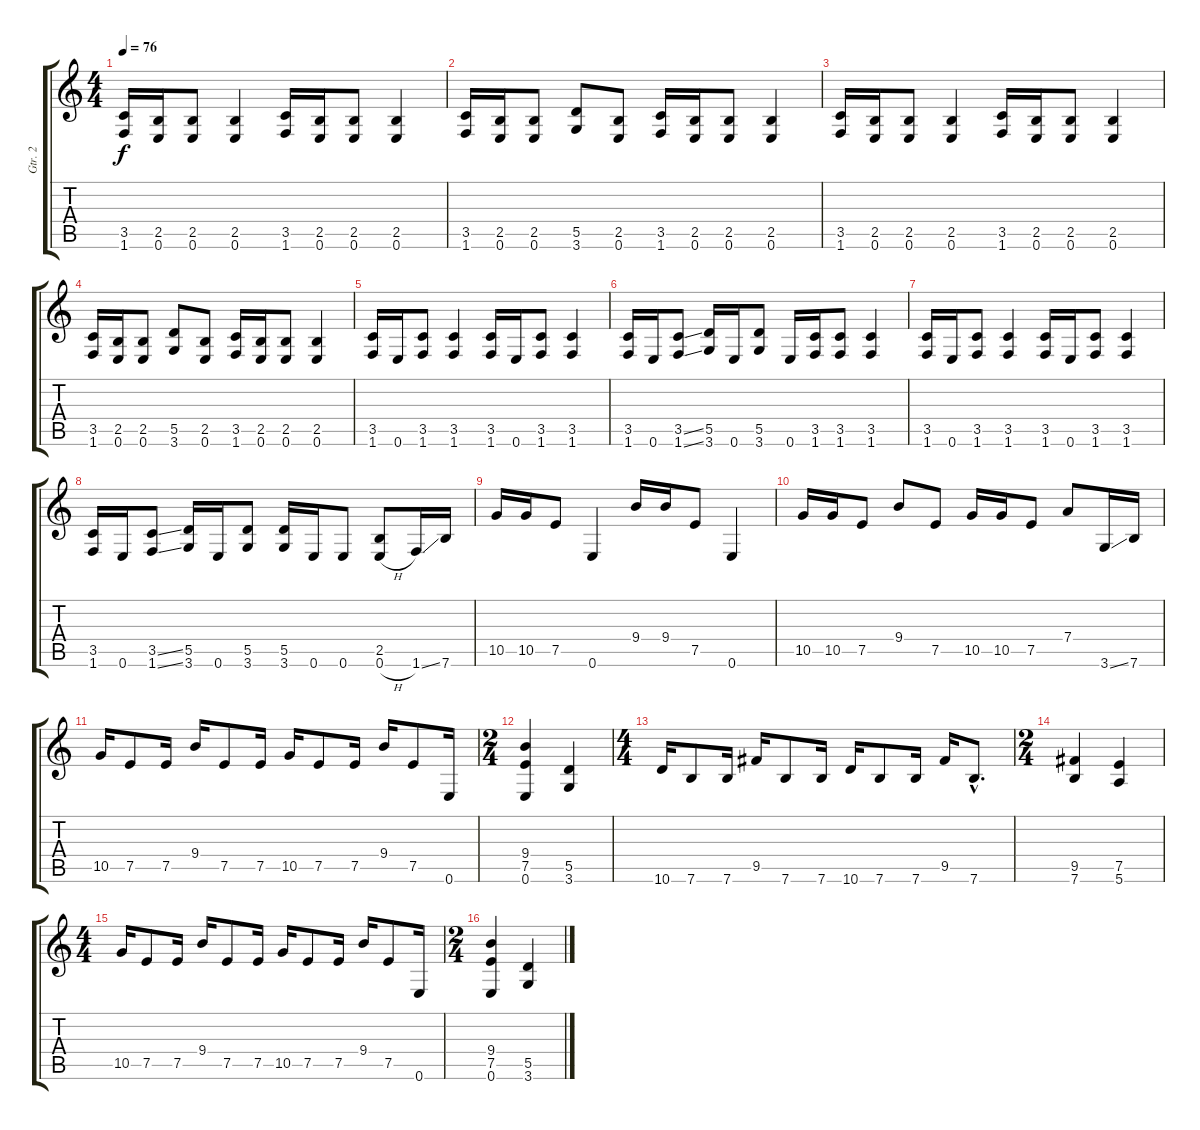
\track ("Gtr. 2" "Gtr. 2") {instrument distortionguitar}
\staff {score tabs}
\tuning (E4 B3 G3 D3 A2 E2) {hide}
\ts (4 4)
\tempo 76
\clef g2
\ks c
(3.5 1.6).16{dy f} (2.5 0.6).16 (2.5 0.6).8 (2.5 0.6).4 (3.5 1.6).16 (2.5 0.6).16 (2.5 0.6).8 (2.5 0.6).4 |
(3.5 1.6).16 (2.5 0.6).16 (2.5 0.6).8 (5.5 3.6).8 (2.5 0.6).8 (3.5 1.6).16 (2.5 0.6).16 (2.5 0.6).8 (2.5 0.6).4 |
(3.5 1.6).16 (2.5 0.6).16 (2.5 0.6).8 (2.5 0.6).4 (3.5 1.6).16 (2.5 0.6).16 (2.5 0.6).8 (2.5 0.6).4 |
(3.5 1.6).16 (2.5 0.6).16 (2.5 0.6).8 (5.5 3.6).8 (2.5 0.6).8 (3.5 1.6).16 (2.5 0.6).16 (2.5 0.6).8 (2.5 0.6).4 |
(3.5 1.6).16 0.6.16 (3.5 1.6).8 (3.5 1.6).4 (3.5 1.6).16 0.6.16 (3.5 1.6).8 (3.5 1.6).4 |
(3.5 1.6).16 0.6.16 (3.5{ss} 1.6{ss}).8 (5.5 3.6).16 0.6.16 (5.5 3.6).8 0.6.16 (3.5 1.6).16 (3.5 1.6).8 (3.5 1.6).4 |
(3.5 1.6).16 0.6.16 (3.5 1.6).8 (3.5 1.6).4 (3.5 1.6).16 0.6.16 (3.5 1.6).8 (3.5 1.6).4 |
(3.5 1.6).16 0.6.16 (3.5{ss} 1.6{ss}).8 (5.5 3.6).16 0.6.16 (5.5 3.6).8 (5.5 3.6).16 0.6.16 0.6.8 (2.5 0.6{h}).8 1.6{ss}.16 7.6.16 |
10.5.16 10.5.16 7.5.8 0.6.4 9.4.16 9.4.16 7.5.8 0.6.4 |
10.5.16 10.5.16 7.5.8 9.4.8 7.5.8 10.5.16 10.5.16 7.5.8 7.4.8 3.6{ss}.16 7.6.16 |
10.5.16 7.5.8 7.5.16 9.4.16 7.5.8 7.5.16 10.5.16 7.5.8 7.5.16 9.4.16 7.5.8 0.6.16 |
\ts (2 4)
(9.4 7.5 0.6).4 (5.5 3.6).4 |
\ts (4 4)
10.6.16 7.6.8 7.6.16 9.5.16 7.6.8 7.6.16 10.6.16 7.6.8 7.6.16 9.5.16 7.6{hac}.8{d} |
\ts (2 4)
(9.5 7.6).4 (7.5 5.6).4 |
\ts (4 4)
10.5.16 7.5.8 7.5.16 9.4.16 7.5.8 7.5.16 10.5.16 7.5.8 7.5.16 9.4.16 7.5.8 0.6.16 |
\ts (2 4)
(9.4 7.5 0.6).4 (5.5 3.6).4
